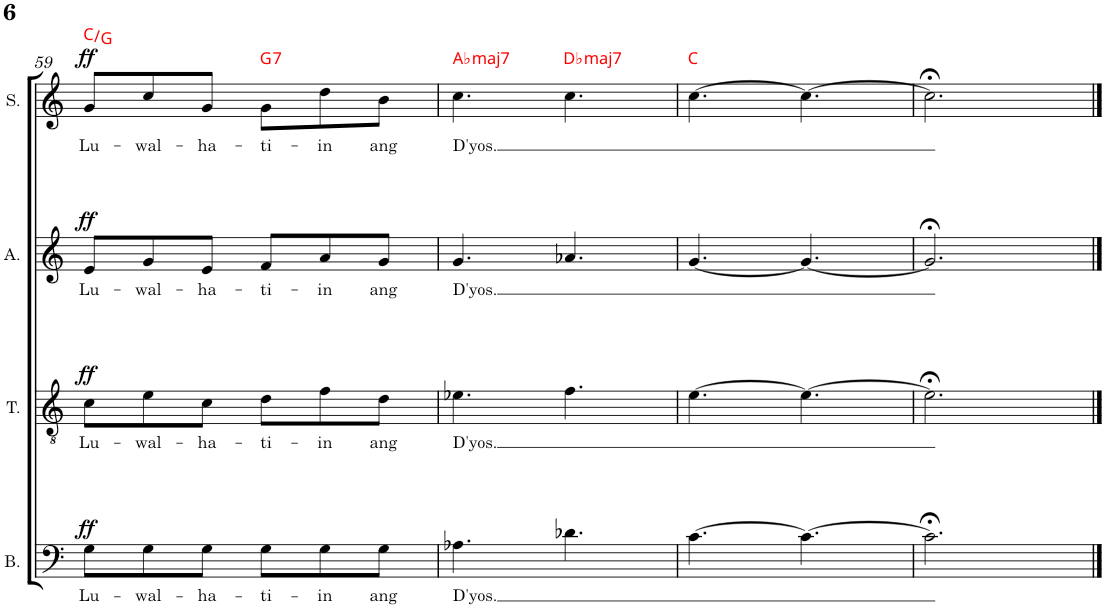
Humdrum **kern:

**kern	**text	**dynam	**kern	**text	**dynam	**kern	**text	**dynam	**kern	**text	**dynam	**harte
*part4	*part4	*part4	*part3	*part3	*part3	*part2	*part2	*part2	*part1	*part1	*part1	*part1
*staff4	*staff4	*staff4	*staff3	*staff3	*staff3	*staff2	*staff2	*staff2	*staff1	*staff1	*staff1	*
*I"Bass	*	*	*I"Tenor	*	*	*I"Alto	*	*	*I"Soprano	*	*	*
*I'B.	*	*	*I'T.	*	*	*I'A.	*	*	*I'S.	*	*	*
!!LO:PB:g=z
*clefF4	*	*	*clefGv2	*	*	*clefG2	*	*	*clefG2	*	*	*
*k[]	*	*	*k[]	*	*	*k[]	*	*	*k[]	*	*	*
*M6/8	*	*	*M6/8	*	*	*M6/8	*	*	*M6/8	*	*	*
=59	=59	=59	=59	=59	=59	=59	=59	=59	=59	=59	=59	=59
!	!LO:LY:b	!LO:DY:a	!	!LO:LY:b	!LO:DY:a	!	!LO:LY:b	!LO:DY:a	!	!LO:LY:b	!LO:DY:a	!
8G\L	Lu-	ff	8c\L	Lu-	ff	8e/L	Lu-	ff	8g/L	Lu-	ff	C:maj/5
!	!LO:LY:b	!	!	!LO:LY:b	!	!	!LO:LY:b	!	!	!LO:LY:b	!	!
8G\	-wal-	.	8e\	-wal-	.	8g/	-wal-	.	8cc/	-wal-	.	.
!	!LO:LY:b	!	!	!LO:LY:b	!	!	!LO:LY:b	!	!	!LO:LY:b	!	!
8G\J	-ha-	.	8c\J	-ha-	.	8e/J	-ha-	.	8g/J	-ha-	.	.
!	!LO:LY:b	!	!	!LO:LY:b	!	!	!LO:LY:b	!	!	!LO:LY:b	!	!LO:H:kt=7
8G\L	-ti-	.	8d\L	-ti-	.	8f/L	-ti-	.	8g\L	-ti-	.	G:7
!	!LO:LY:b	!	!	!LO:LY:b	!	!	!LO:LY:b	!	!	!LO:LY:b	!	!
8G\	-in	.	8f\	-in	.	8a/	-in	.	8dd\	-in	.	.
!	!LO:LY:b	!	!	!LO:LY:b	!	!	!LO:LY:b	!	!	!LO:LY:b	!	!
8G\J	ang	.	8d\J	ang	.	8g/J	ang	.	8b\J	ang	.	.
=60	=60	=60	=60	=60	=60	=60	=60	=60	=60	=60	=60	=60
!	!LO:LY:b	!	!	!LO:LY:b	!	!	!LO:LY:b	!	!	!LO:LY:b	!	!LO:H:kt=maj7
4.A-X\	D'yos.	.	4.e-X\	D'yos.	.	4.g/	D'yos.	.	4.cc\	D'yos.	.	Ab:maj7
!	!	!	!	!	!	!	!	!	!	!	!	!LO:H:kt=maj7
4.d-X\	.	.	4.f\	.	.	4.a-X/	.	.	4.cc\	.	.	Db:maj7
=61	=61	=61	=61	=61	=61	=61	=61	=61	=61	=61	=61	=61
[4.c\	.	.	[4.e\	.	.	[4.g/	.	.	[4.cc\	.	.	C:maj
4.c\_	.	.	4.e\_	.	.	4.g/_	.	.	4.cc\_	.	.	.
=62	=62	=62	=62	=62	=62	=62	=62	=62	=62	=62	=62	=62
2.c;<\]	.	.	2.e;<\]	.	.	2.g;</]	.	.	2.cc;<\]	.	.	.
==	==	==	==	==	==	==	==	==	==	==	==	==
*-	*-	*-	*-	*-	*-	*-	*-	*-	*-	*-	*-	*-
